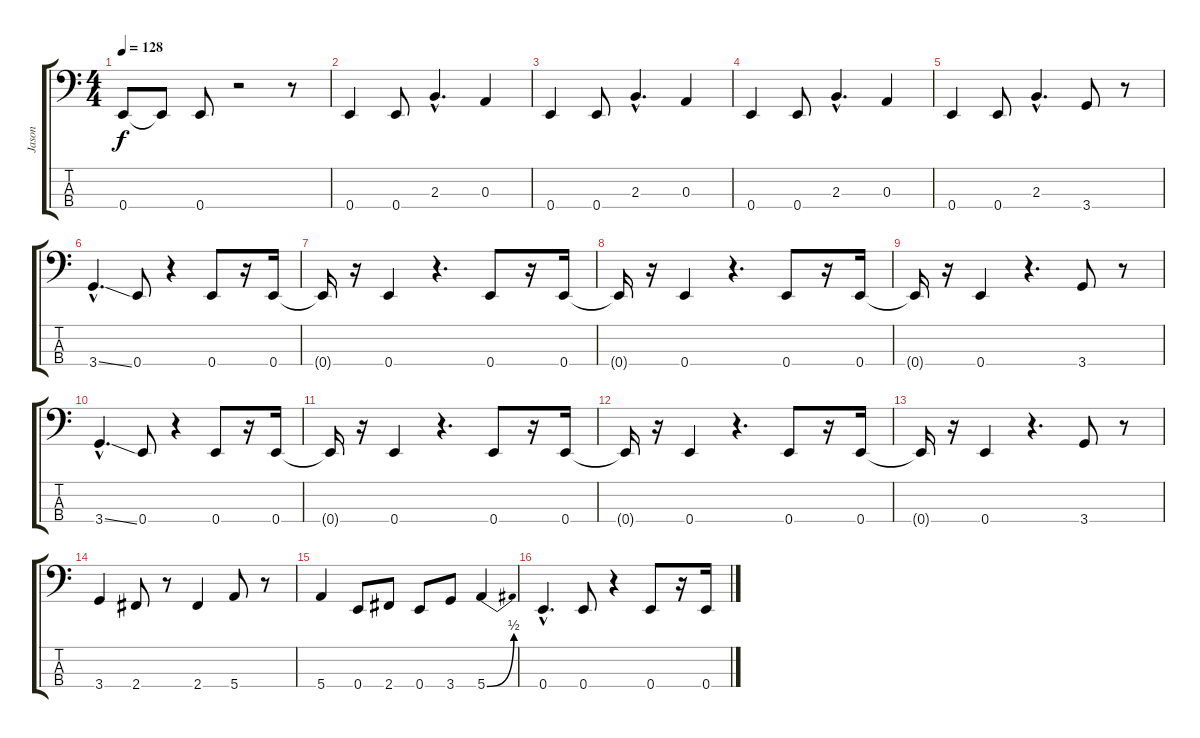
\track ("Jason" "Jason") {instrument electricbassfinger}
\staff {score tabs}
\tuning (G2 D2 A1 E1) {hide}
\ts (4 4)
\tempo 128
\clef f4
\ks c
0.4{t}.8{dy f} 0.4{t}.8 0.4.8 r.2 r.8 |
0.4.4 0.4.8 2.3{hac}.4{d} 0.3.4 |
0.4.4 0.4.8 2.3{hac}.4{d} 0.3.4 |
0.4.4 0.4.8 2.3{hac}.4{d} 0.3.4 |
0.4.4 0.4.8 2.3{hac}.4{d} 3.4.8 r.8 |
3.4{ss hac}.4{d} 0.4.8 r.4 0.4.8 r.16 0.4.16 |
0.4{t}.16 r.16 0.4.4 r.4{d} 0.4.8 r.16 0.4.16 |
0.4{t}.16 r.16 0.4.4 r.4{d} 0.4.8 r.16 0.4.16 |
0.4{t}.16 r.16 0.4.4 r.4{d} 3.4.8 r.8 |
3.4{ss hac}.4{d} 0.4.8 r.4 0.4.8 r.16 0.4.16 |
0.4{t}.16 r.16 0.4.4 r.4{d} 0.4.8 r.16 0.4.16 |
0.4{t}.16 r.16 0.4.4 r.4{d} 0.4.8 r.16 0.4.16 |
0.4{t}.16 r.16 0.4.4 r.4{d} 3.4.8 r.8 |
3.4.4 2.4.8 r.8 2.4.4 5.4.8 r.8 |
5.4.4 0.4.8 2.4.8 0.4.8 3.4.8 5.4{be (bend 0 0 60 2)}.4 |
0.4{hac}.4{d} 0.4.8 r.4 0.4.8 r.16 0.4.16
